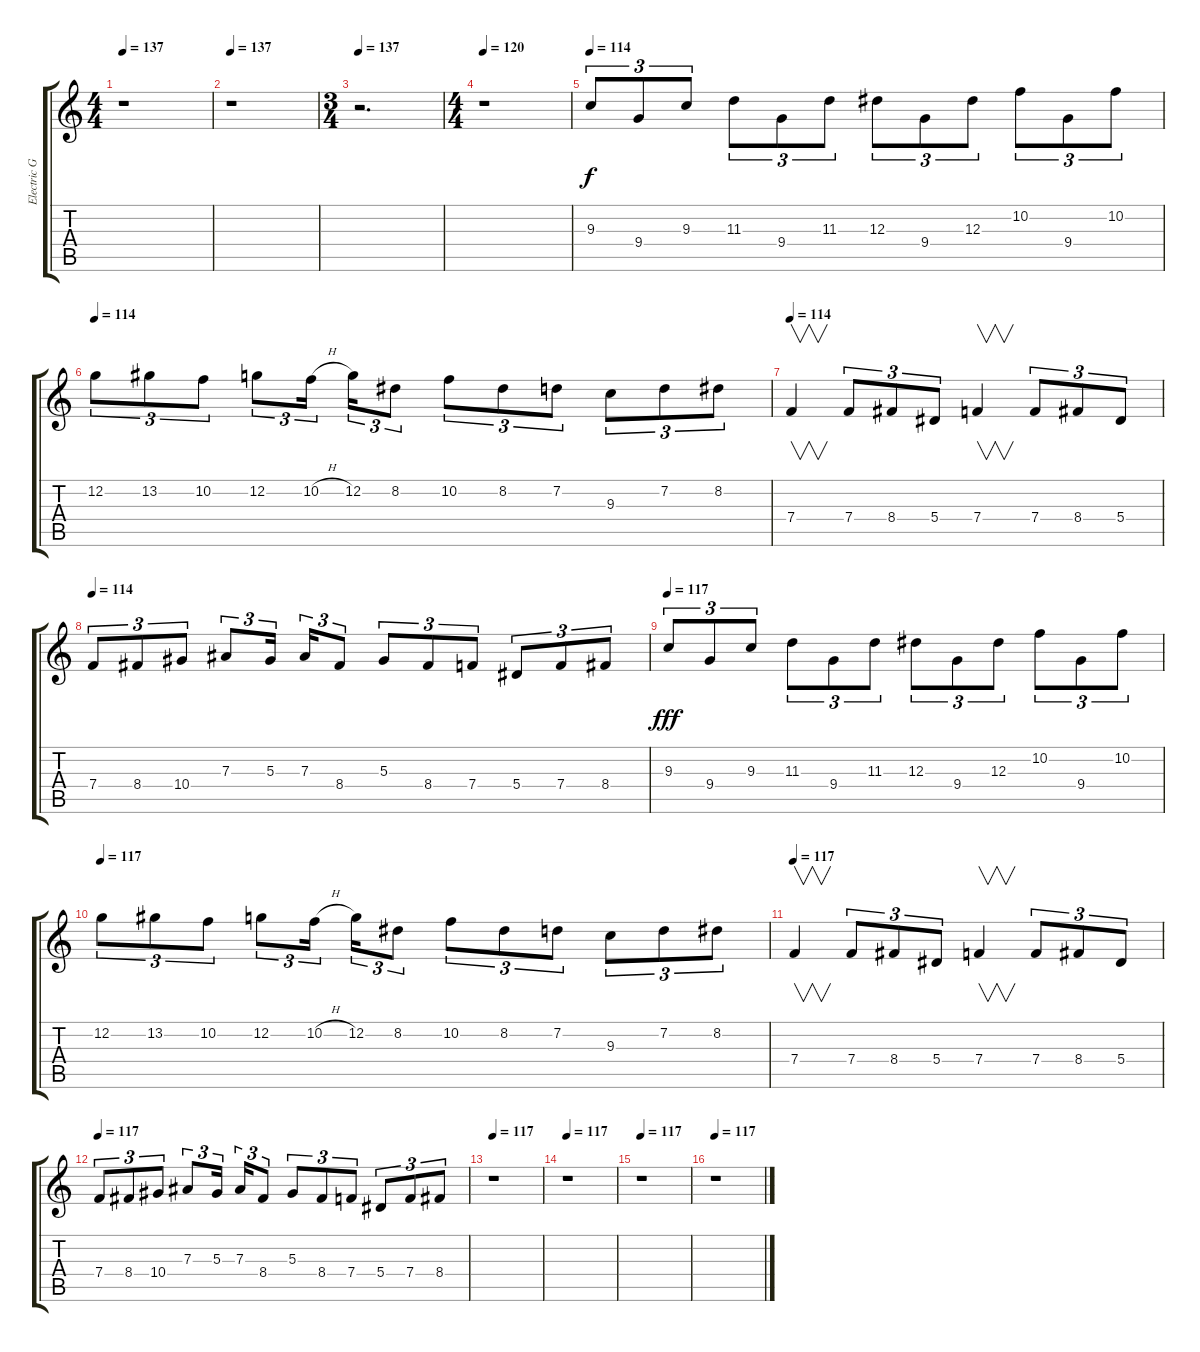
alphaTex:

\track ("Electric Guitar 2" "Electric G") {instrument distortionguitar}
\staff {score tabs}
\tuning (C4 G3 Eb3 Bb2 F2 C2) {hide}
\ts (4 4)
\tempo 137
\clef g2
\ks c
r.1{dy fff} |
\tempo 137
r.1 |
\ts (3 4)
\tempo 137
r.2{d} |
\ts (4 4)
\tempo 120
r.1 |
\tempo 114
9.3.8{tu (3 2) dy f} 9.4.8{tu (3 2)} 9.3.8{tu (3 2)} 11.3.8{tu (3 2)} 9.4.8{tu (3 2)} 11.3.8{tu (3 2)} 12.3.8{tu (3 2)} 9.4.8{tu (3 2)} 12.3.8{tu (3 2)} 10.2.8{tu (3 2)} 9.4.8{tu (3 2)} 10.2.8{tu (3 2)} |
\tempo 114
12.2.8{tu (3 2)} 13.2.8{tu (3 2)} 10.2.8{tu (3 2)} 12.2.8{tu (3 2)} 10.2{h}.16{tu (3 2)} 12.2.16{tu (3 2)} 8.2.8{tu (3 2)} 10.2.8{tu (3 2)} 8.2.8{tu (3 2)} 7.2.8{tu (3 2)} 9.3.8{tu (3 2)} 7.2.8{tu (3 2)} 8.2.8{tu (3 2)} |
\tempo 114
7.4.4{v} 7.4.8{tu (3 2)} 8.4.8{tu (3 2)} 5.4.8{tu (3 2)} 7.4.4{v} 7.4.8{tu (3 2)} 8.4.8{tu (3 2)} 5.4.8{tu (3 2)} |
\tempo 114
7.4.8{tu (3 2)} 8.4.8{tu (3 2)} 10.4.8{tu (3 2)} 7.3.8{tu (3 2)} 5.3.16{tu (3 2)} 7.3.16{tu (3 2)} 8.4.8{tu (3 2)} 5.3.8{tu (3 2)} 8.4.8{tu (3 2)} 7.4.8{tu (3 2)} 5.4.8{tu (3 2)} 7.4.8{tu (3 2)} 8.4.8{tu (3 2)} |
\tempo 117
9.3.8{tu (3 2) dy fff} 9.4.8{tu (3 2)} 9.3.8{tu (3 2)} 11.3.8{tu (3 2)} 9.4.8{tu (3 2)} 11.3.8{tu (3 2)} 12.3.8{tu (3 2)} 9.4.8{tu (3 2)} 12.3.8{tu (3 2)} 10.2.8{tu (3 2)} 9.4.8{tu (3 2)} 10.2.8{tu (3 2)} |
\tempo 117
12.2.8{tu (3 2)} 13.2.8{tu (3 2)} 10.2.8{tu (3 2)} 12.2.8{tu (3 2)} 10.2{h}.16{tu (3 2)} 12.2.16{tu (3 2)} 8.2.8{tu (3 2)} 10.2.8{tu (3 2)} 8.2.8{tu (3 2)} 7.2.8{tu (3 2)} 9.3.8{tu (3 2)} 7.2.8{tu (3 2)} 8.2.8{tu (3 2)} |
\tempo 117
7.4.4{v} 7.4.8{tu (3 2)} 8.4.8{tu (3 2)} 5.4.8{tu (3 2)} 7.4.4{v} 7.4.8{tu (3 2)} 8.4.8{tu (3 2)} 5.4.8{tu (3 2)} |
\tempo 117
7.4.8{tu (3 2)} 8.4.8{tu (3 2)} 10.4.8{tu (3 2)} 7.3.8{tu (3 2)} 5.3.16{tu (3 2)} 7.3.16{tu (3 2)} 8.4.8{tu (3 2)} 5.3.8{tu (3 2)} 8.4.8{tu (3 2)} 7.4.8{tu (3 2)} 5.4.8{tu (3 2)} 7.4.8{tu (3 2)} 8.4.8{tu (3 2)} |
\tempo 117
r.1 |
\tempo 117
r.1 |
\tempo 117
r.1 |
\tempo 117
r.1
